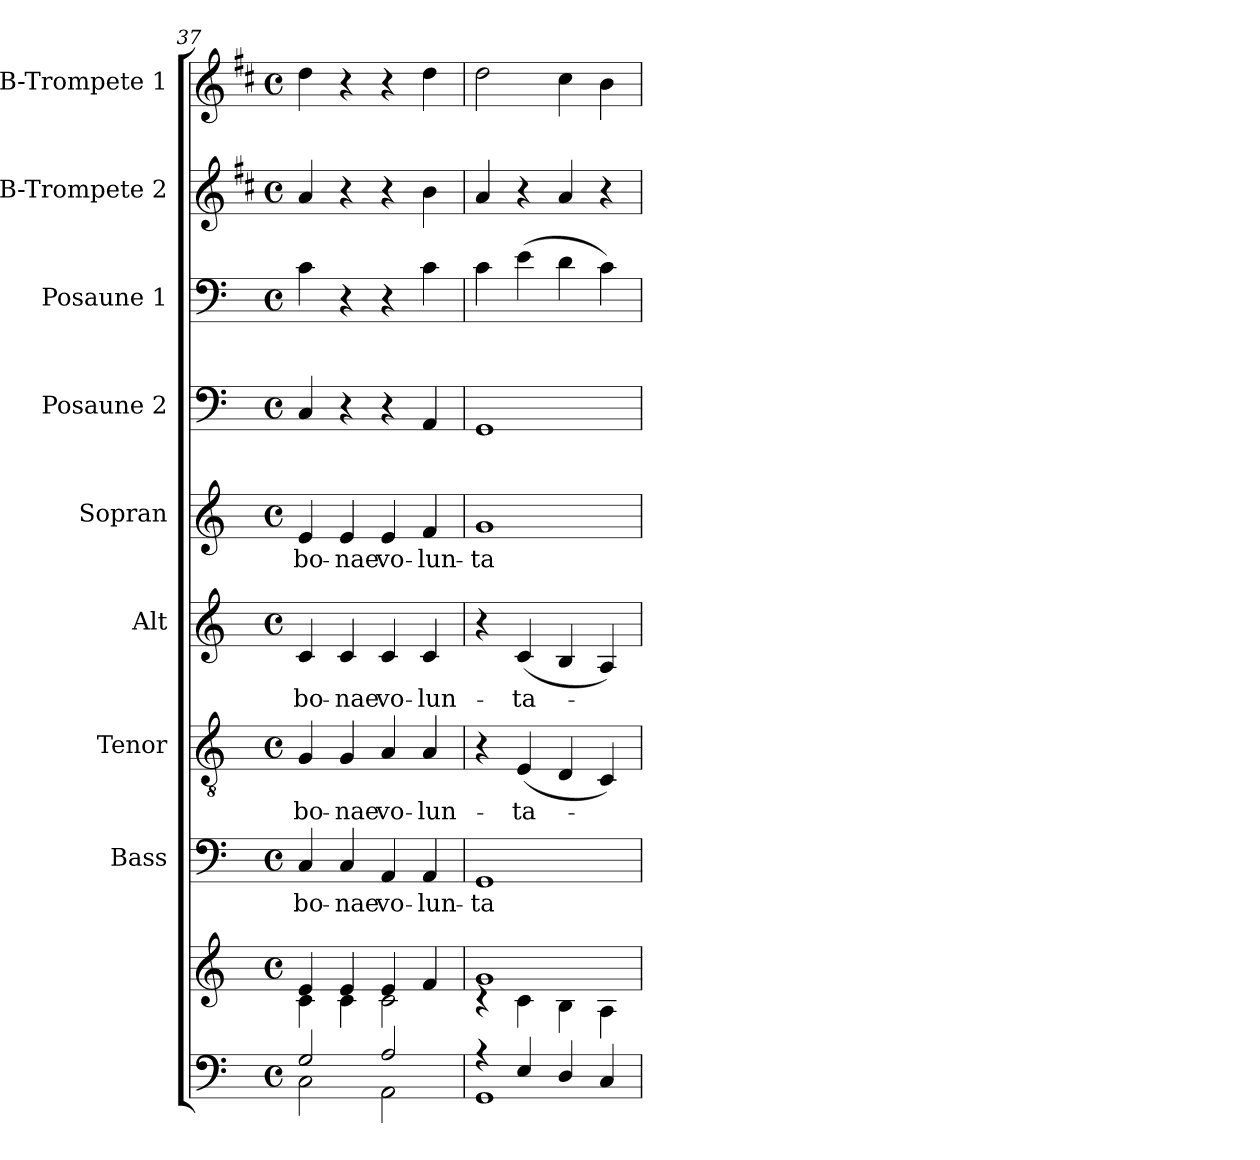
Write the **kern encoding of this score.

**kern	**kern	**kern	**text	**kern	**text	**kern	**text	**kern	**text	**kern	**kern	**kern	**kern
*part9	*part9	*part8	*part8	*part7	*part7	*part6	*part6	*part5	*part5	*part4	*part3	*part2	*part1
*staff10	*staff9	*staff8	*staff8	*staff7	*staff7	*staff6	*staff6	*staff5	*staff5	*staff4	*staff3	*staff2	*staff1
*	*	*I"Bass	*	*I"Tenor	*	*I"Alt	*	*I"Sopran	*	*I"Posaune 2	*I"Posaune 1	*I"B-Trompete 2	*I"B-Trompete 1
*	*	*I'B.	*	*I'T.	*	*I'A.	*	*I'S.	*	*I'Pos. 2	*I'Pos. 1	*I'B Trp. 2	*I'B Trp. 1
*clefF4	*clefG2	*clefF4	*	*clefGv2	*	*clefG2	*	*clefG2	*	*clefF4	*clefF4	*clefG2	*clefG2
*	*	*	*	*	*	*	*	*	*	*	*	*ITrd1c2	*ITrd1c2
*k[]	*k[]	*k[]	*	*k[]	*	*k[]	*	*k[]	*	*k[]	*k[]	*k[]	*k[]
*C:	*C:	*C:	*	*C:	*	*C:	*	*C:	*	*C:	*C:	*C:	*C:
*M4/4	*M4/4	*M4/4	*	*M4/4	*	*M4/4	*	*M4/4	*	*M4/4	*M4/4	*M4/4	*M4/4
*met(c)	*met(c)	*met(c)	*	*met(c)	*	*met(c)	*	*met(c)	*	*met(c)	*met(c)	*met(c)	*met(c)
=37	=37	=37	=37	=37	=37	=37	=37	=37	=37	=37	=37	=37	=37
*^	*^	*	*	*	*	*	*	*	*	*	*	*	*
!	!	!	!	!	!LO:LY:b	!	!LO:LY:b	!	!LO:LY:b	!	!LO:LY:b	!	!	!	!
2G/	2C\	4e/	4c\	4C/	bo-	4G/	bo-	4c/	bo-	4e/	bo-	4C/	4c\	4g/	4cc\
!	!	!	!	!	!LO:LY:b	!	!LO:LY:b	!	!LO:LY:b	!	!LO:LY:b	!	!	!	!
.	.	4e/	4c\	4C/	-nae	4G/	-nae	4c/	-nae	4e/	-nae	4r	4r	4r	4r
!	!	!	!	!	!LO:LY:b	!	!LO:LY:b	!	!LO:LY:b	!	!LO:LY:b	!	!	!	!
2A/	2AA\	4e/	2c\	4AA/	vo-	4A/	vo-	4c/	vo-	4e/	vo-	4r	4r	4r	4r
!	!	!	!	!	!LO:LY:b	!	!LO:LY:b	!	!LO:LY:b	!	!LO:LY:b	!	!	!	!
.	.	4f/	.	4AA/	-lun-	4A/	-lun-	4c/	-lun-	4f/	-lun-	4AA/	4c\	4a\	4cc\
=38	=38	=38	=38	=38	=38	=38	=38	=38	=38	=38	=38	=38	=38	=38	=38
!	!	!	!	!	!LO:LY:b	!	!	!	!	!	!LO:LY:b	!	!	!	!
4rG	1GG	1g	4rB	1GG	-ta-	4r	.	4r	.	1g	-ta-	1GG	4c\	4g/	2cc\
!	!	!	!	!	!	!	!LO:LY:b	!	!LO:LY:b	!	!	!	!	!	!
4E/	.	.	4c\	.	.	(<4E/	-ta-	(<4c/	-ta-	.	.	.	(>4e\	4r	.
4D/	.	.	4B\	.	.	4D/	.	4B/	.	.	.	.	4d\	4g/	4b\
4C/	.	.	4A\	.	.	4C/)	.	4A/)	.	.	.	.	4c\)	4r	4a\
*v	*v	*	*	*	*	*	*	*	*	*	*	*	*	*	*
*	*v	*v	*	*	*	*	*	*	*	*	*	*	*	*
=	=	=	=	=	=	=	=	=	=	=	=	=	=
*-	*-	*-	*-	*-	*-	*-	*-	*-	*-	*-	*-	*-	*-
